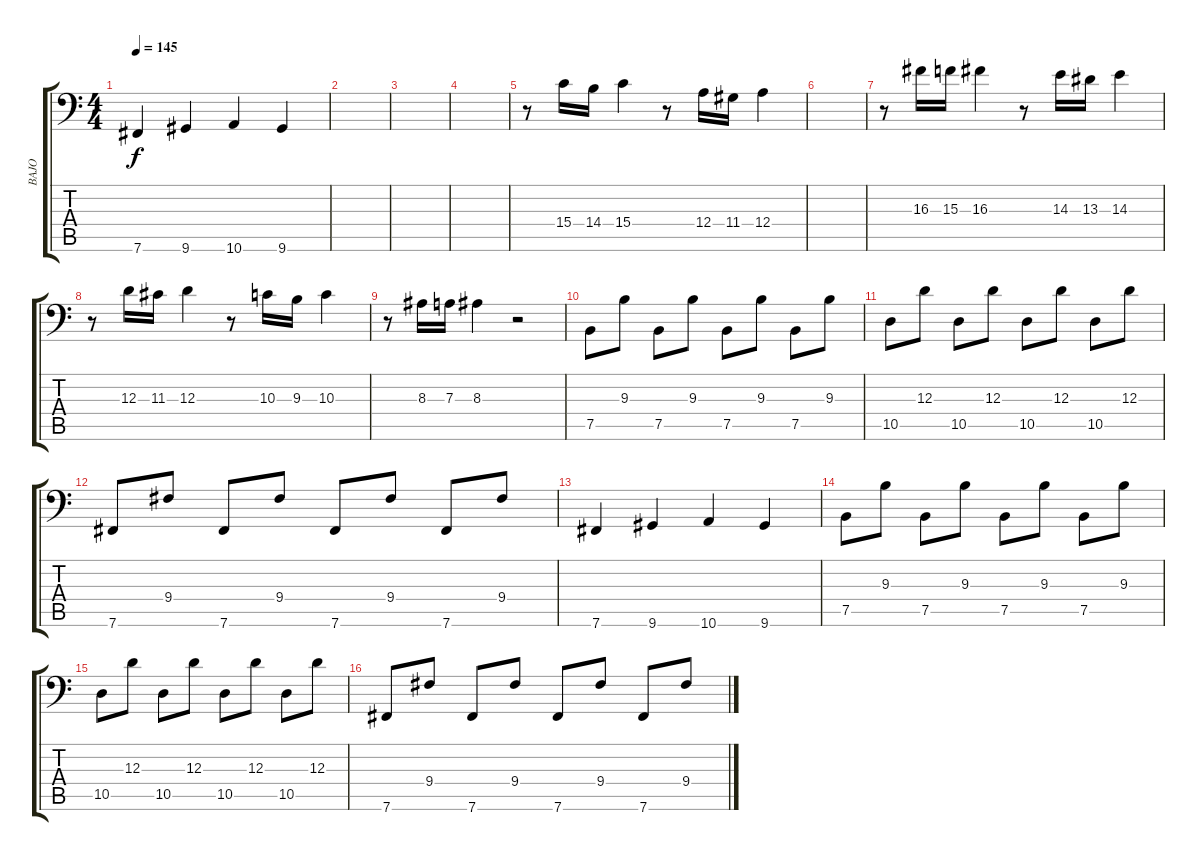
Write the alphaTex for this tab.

\track ("BAJO" "BAJO") {instrument electricbasspick}
\staff {score tabs}
\tuning (B2 G2 D2 A1 E1 B0) {hide}
\ts (4 4)
\tempo 145
\clef f4
\ks c
7.6.4{dy f} 9.6.4 10.6.4 9.6.4 |
|
|
|
r.8 15.4.16 14.4.16 15.4.4 r.8 12.4.16 11.4.16 12.4.4 |
|
r.8 16.3.16 15.3.16 16.3.4 r.8 14.3.16 13.3.16 14.3.4 |
r.8 12.3.16 11.3.16 12.3.4 r.8 10.3.16 9.3.16 10.3.4 |
r.8 8.3.16 7.3.16 8.3.4 r.2 |
7.5.8 9.3.8 7.5.8 9.3.8 7.5.8 9.3.8 7.5.8 9.3.8 |
10.5.8 12.3.8 10.5.8 12.3.8 10.5.8 12.3.8 10.5.8 12.3.8 |
7.6.8 9.4.8 7.6.8 9.4.8 7.6.8 9.4.8 7.6.8 9.4.8 |
7.6.4 9.6.4 10.6.4 9.6.4 |
7.5.8 9.3.8 7.5.8 9.3.8 7.5.8 9.3.8 7.5.8 9.3.8 |
10.5.8 12.3.8 10.5.8 12.3.8 10.5.8 12.3.8 10.5.8 12.3.8 |
7.6.8 9.4.8 7.6.8 9.4.8 7.6.8 9.4.8 7.6.8 9.4.8
